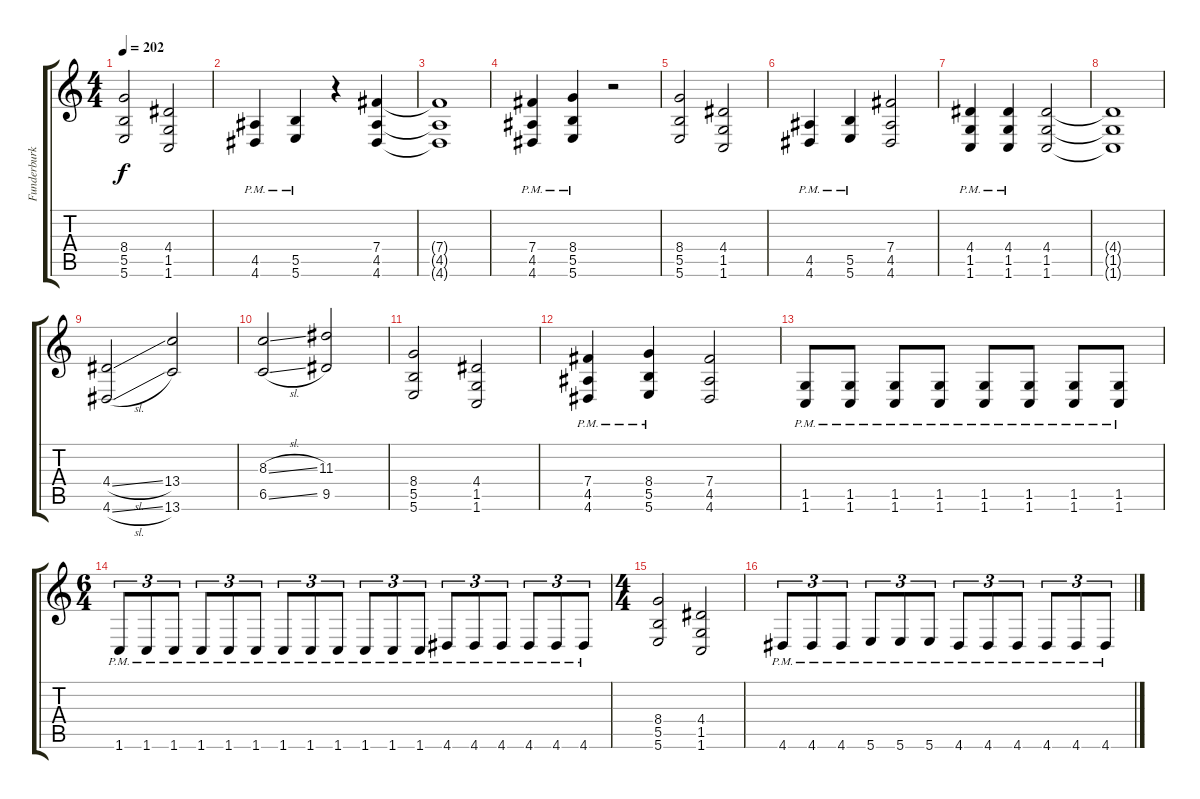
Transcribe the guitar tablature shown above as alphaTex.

\track ("Funderburk Rhythm" "Funderburk") {instrument overdrivenguitar}
\staff {score tabs}
\tuning (Db4 Ab3 E3 B2 Gb2 B1) {hide}
\ts (4 4)
\tempo 202
\clef g2
\ks c
(8.4 5.5 5.6).2{dy f} (4.4 1.5 1.6).2 |
(4.5{pm} 4.6{pm}).4 (5.5{pm} 5.6{pm}).4 r.4 (7.4 4.5 4.6).4 |
(7.4{t} 4.5{t} 4.6{t}).1 |
(7.4{pm} 4.5{pm} 4.6{pm}).4 (8.4{pm} 5.5{pm} 5.6{pm}).4 r.2 |
(8.4 5.5 5.6).2 (4.4 1.5 1.6).2 |
(4.5{pm} 4.6{pm}).4 (5.5{pm} 5.6{pm}).4 (7.4 4.5 4.6).2 |
(4.4{pm} 1.5{pm} 1.6{pm}).4 (4.4{pm} 1.5{pm} 1.6{pm}).4 (4.4 1.5 1.6).2 |
(4.4{t} 1.5{t} 1.6{t}).1 |
(4.4{sl} 4.6{sl}).2 (13.4 13.6).2 |
(8.3{sl} 6.5{sl}).2 (11.3 9.5).2 |
(8.4 5.5 5.6).2 (4.4 1.5 1.6).2 |
(7.4{pm} 4.5{pm} 4.6{pm}).4 (8.4{pm} 5.5{pm} 5.6{pm}).4 (7.4 4.5 4.6).2 |
(1.5{pm} 1.6{pm}).8 (1.5{pm} 1.6{pm}).8 (1.5{pm} 1.6{pm}).8 (1.5{pm} 1.6{pm}).8 (1.5{pm} 1.6{pm}).8 (1.5{pm} 1.6{pm}).8 (1.5{pm} 1.6{pm}).8 (1.5{pm} 1.6{pm}).8 |
\ts (6 4)
1.6{pm}.8{tu (3 2)} 1.6{pm}.8{tu (3 2)} 1.6{pm}.8{tu (3 2)} 1.6{pm}.8{tu (3 2)} 1.6{pm}.8{tu (3 2)} 1.6{pm}.8{tu (3 2)} 1.6{pm}.8{tu (3 2)} 1.6{pm}.8{tu (3 2)} 1.6{pm}.8{tu (3 2)} 1.6{pm}.8{tu (3 2)} 1.6{pm}.8{tu (3 2)} 1.6{pm}.8{tu (3 2)} 4.6{pm}.8{tu (3 2)} 4.6{pm}.8{tu (3 2)} 4.6{pm}.8{tu (3 2)} 4.6{pm}.8{tu (3 2)} 4.6{pm}.8{tu (3 2)} 4.6{pm}.8{tu (3 2)} |
\ts (4 4)
(8.4 5.5 5.6).2 (4.4 1.5 1.6).2 |
4.6{pm}.8{tu (3 2)} 4.6{pm}.8{tu (3 2)} 4.6{pm}.8{tu (3 2)} 5.6{pm}.8{tu (3 2)} 5.6{pm}.8{tu (3 2)} 5.6{pm}.8{tu (3 2)} 4.6{pm}.8{tu (3 2)} 4.6{pm}.8{tu (3 2)} 4.6{pm}.8{tu (3 2)} 4.6{pm}.8{tu (3 2)} 4.6{pm}.8{tu (3 2)} 4.6{pm}.8{tu (3 2)}
